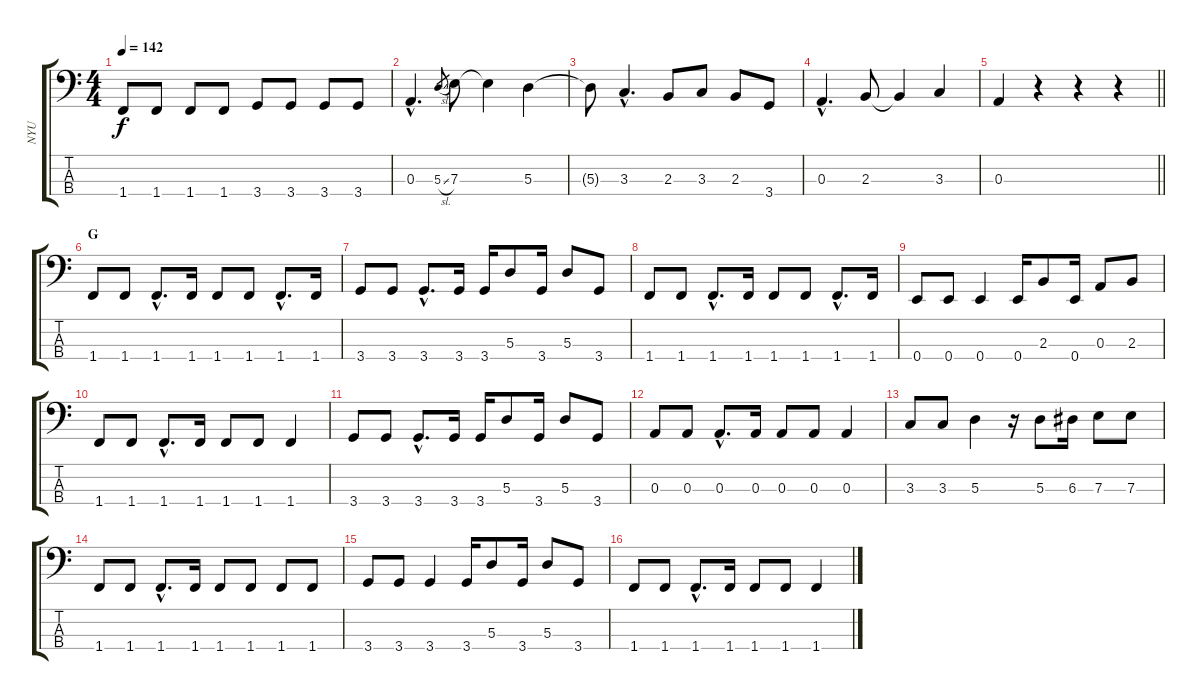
\track ("NYU" "NYU") {instrument electricbasspick}
\staff {score tabs}
\tuning (G2 D2 A1 E1) {hide}
\ts (4 4)
\tempo 142
\clef f4
\ks c
1.4.8{dy f} 1.4.8 1.4.8 1.4.8 3.4.8 3.4.8 3.4.8 3.4.8 |
0.3{hac}.4{d} 5.3{sl}.8{gr} 7.3.8 7.3{t}.4 5.3.4 |
5.3{t}.8 3.3{hac}.4{d} 2.3.8 3.3.8 2.3.8 3.4.8 |
0.3{hac}.4{d} 2.3.8 2.3{t}.4 3.3.4 |
\barLineRight lightlight
0.3.4 r.4 r.4 r.4 |
\section ("" "G")
1.4.8 1.4.8 1.4{hac}.8{d} 1.4.16 1.4.8 1.4.8 1.4{hac}.8{d} 1.4.16 |
3.4.8 3.4.8 3.4{hac}.8{d} 3.4.16 3.4.16 5.3.8 3.4.16 5.3.8 3.4.8 |
1.4.8 1.4.8 1.4{hac}.8{d} 1.4.16 1.4.8 1.4.8 1.4{hac}.8{d} 1.4.16 |
0.4.8 0.4.8 0.4.4 0.4.16 2.3.8 0.4.16 0.3.8 2.3.8 |
1.4.8 1.4.8 1.4{hac}.8{d} 1.4.16 1.4.8 1.4.8 1.4.4 |
3.4.8 3.4.8 3.4{hac}.8{d} 3.4.16 3.4.16 5.3.8 3.4.16 5.3.8 3.4.8 |
0.3.8 0.3.8 0.3{hac}.8{d} 0.3.16 0.3.8 0.3.8 0.3.4 |
3.3.8 3.3.8 5.3.4 r.16 5.3.8 6.3.16 7.3.8 7.3.8 |
1.4.8 1.4.8 1.4{hac}.8{d} 1.4.16 1.4.8 1.4.8 1.4.8 1.4.8 |
3.4.8 3.4.8 3.4.4 3.4.16 5.3.8 3.4.16 5.3.8 3.4.8 |
1.4.8 1.4.8 1.4{hac}.8{d} 1.4.16 1.4.8 1.4.8 1.4.4
